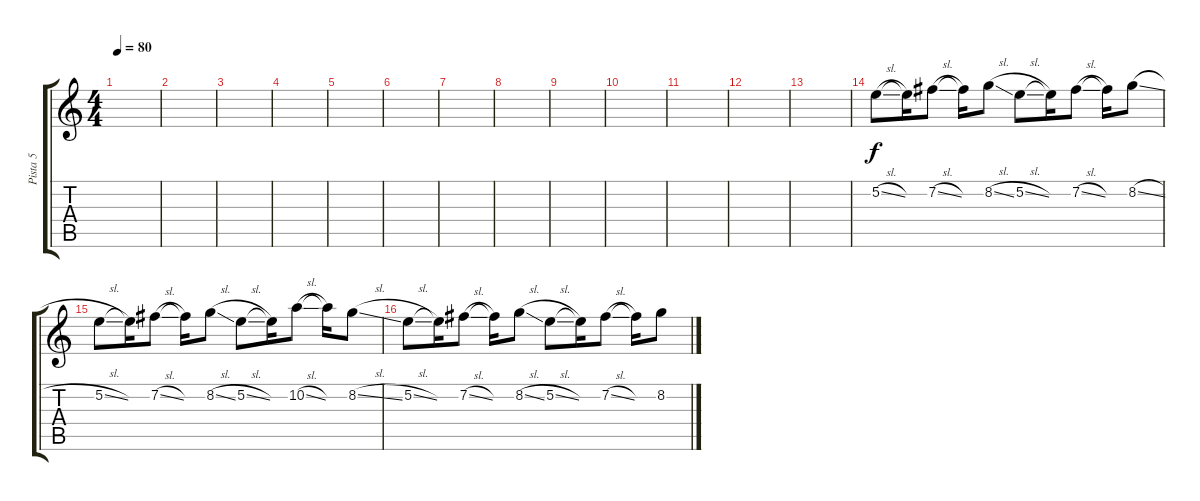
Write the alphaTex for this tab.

\track ("Pista 5" "Pista 5") {instrument distortionguitar}
\staff {score tabs}
\tuning (E4 B3 G3 D3 A2 E2) {hide}
\ts (4 4)
\tempo 80
\clef g2
\ks c
|
|
|
|
|
|
|
|
|
|
|
|
|
5.2{sl}.8 5.2{t}.16 7.2{sl}.8 7.2{t}.16 8.2{sl}.8 5.2{sl}.8 5.2{t}.16 7.2{sl}.8 7.2{t}.16 8.2{sl}.8 |
5.2{sl}.8 5.2{t}.16 7.2{sl}.8 7.2{t}.16 8.2{sl}.8 5.2{sl}.8 5.2{t}.16 10.2{sl}.8 10.2{t}.16 8.2{sl}.8 |
5.2{sl}.8 5.2{t}.16 7.2{sl}.8 7.2{t}.16 8.2{sl}.8 5.2{sl}.8 5.2{t}.16 7.2{sl}.8 7.2{t}.16 8.2{sl}.8
